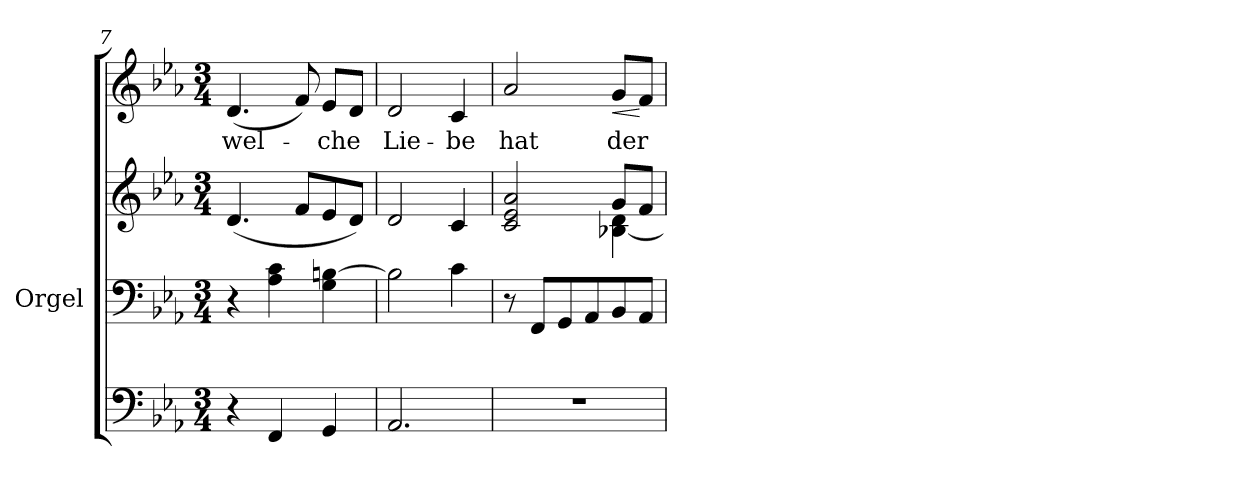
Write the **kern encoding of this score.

**kern	**kern	**kern	**kern	**text	**dynam
*part3	*part2	*part2	*part1	*part1	*part1
*staff4	*staff3	*staff2	*staff1	*staff1	*staff1
*	*I"Orgel	*	*	*	*
*	*I'Org.	*	*	*	*
!!LO:LB:g=z
*clefF4	*clefF4	*clefG2	*clefG2	*	*
*k[b-e-a-]	*k[b-e-a-]	*k[b-e-a-]	*k[b-e-a-]	*	*
*E-:	*E-:	*E-:	*E-:	*	*
*M3/4	*M3/4	*M3/4	*M3/4	*	*
=7	=7	=7	=7	=7	=7
!	!	!	!	!LO:LY:b	!
4r	4r	(<4.d/	(<4.d/	wel-	.
4FF/	4A-\ 4c\	.	.	.	.
.	.	8f/L	8f/)	.	.
!	!	!	!	!LO:LY:b	!
4GG/	4G\ [4Bn\	8e-/	8e-/L	-che	.
.	.	8d/J)	8d/J	.	.
=8	=8	=8	=8	=8	=8
!	!	!	!	!LO:LY:b	!
2.AA-/	2B\]	2d/	2d/	Lie-	.
!	!	!	!	!LO:LY:b	!
.	4c\	4c/	4c/	-be	.
=9	=9	=9	=9	=9	=9
*	*	*^	*	*	*
!	!	!	!	!	!LO:LY:b	!
2.r	8r	2c/ 2e-/ 2a-/	2ryy	2a-/	hat	.
.	8FF/L	.	.	.	.	.
.	8GG/	.	.	.	.	.
.	8AA-/	.	.	.	.	.
!	!	!	!	!	!LO:LY:b	!LO:HP:b
.	8BB-/	8g/L	[<4B-X\ 4d\	8g/L	der	<
.	8AA-/J	8f/J	.	8f/J	.	[
*	*	*v	*v	*	*	*
=	=	=	=	=	=
*-	*-	*-	*-	*-	*-
